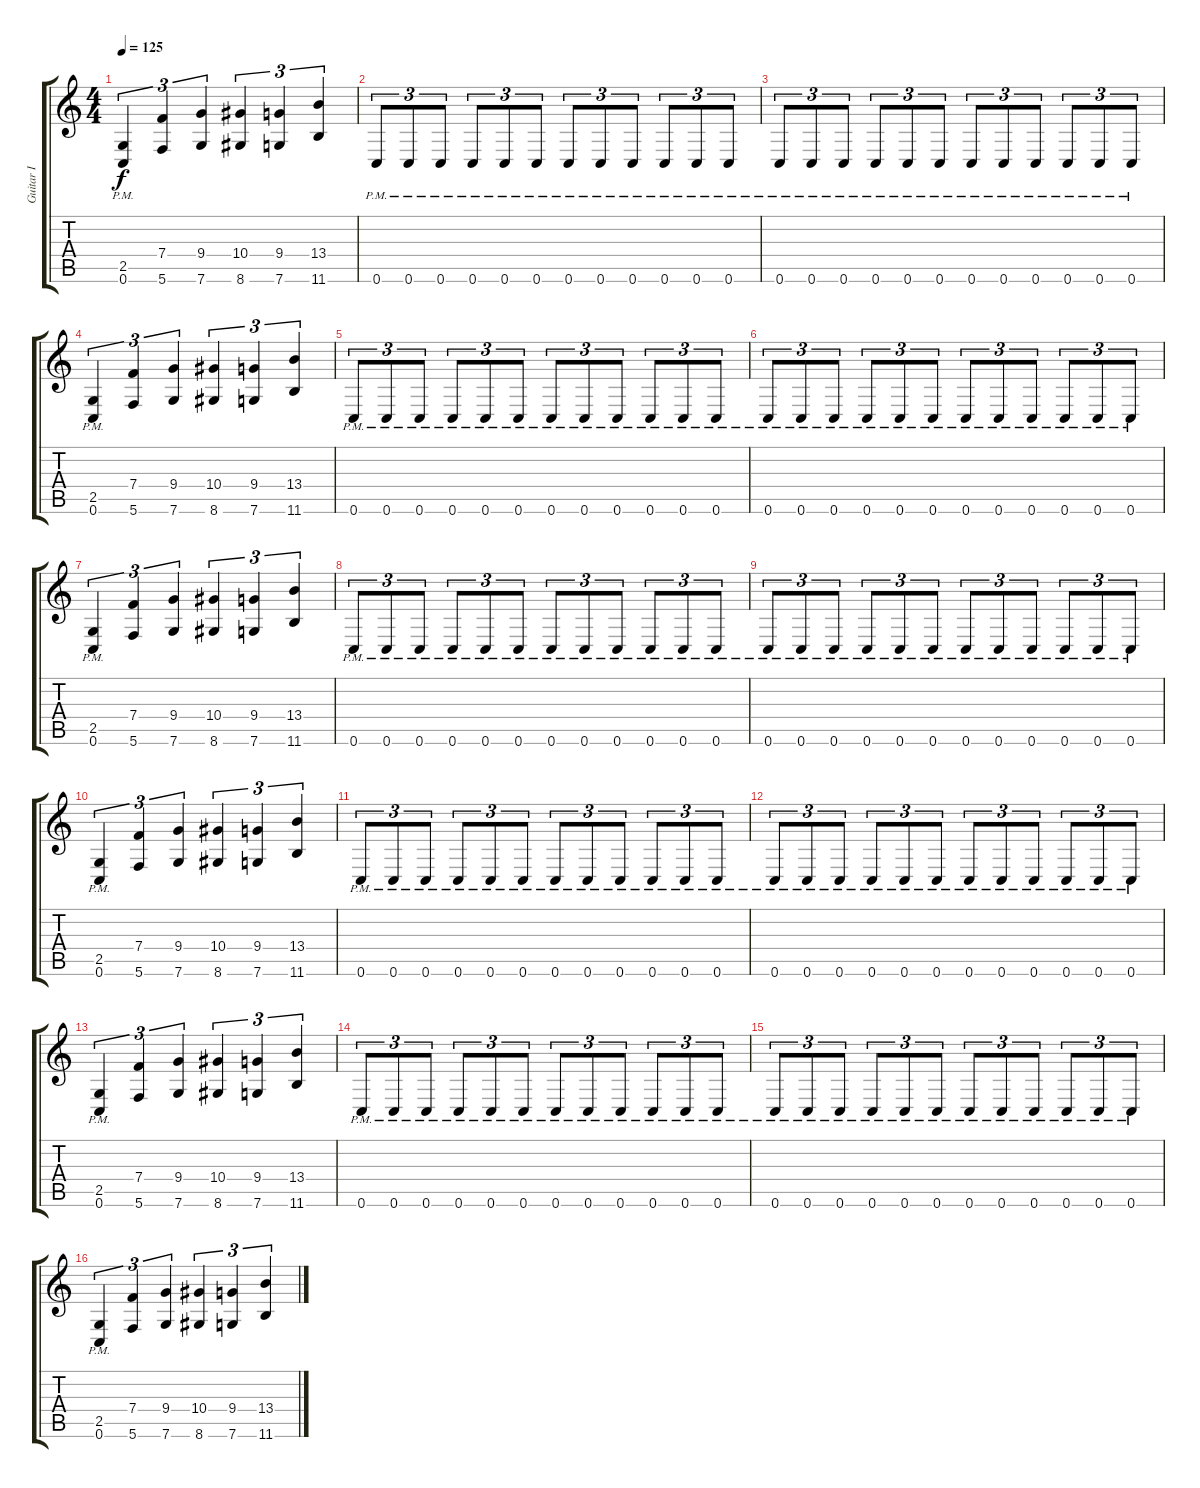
\track ("Guitar I" "Guitar I") {instrument distortionguitar}
\staff {score tabs}
\tuning (C4 G3 Eb3 Bb2 F2 C2) {hide}
\ts (4 4)
\tempo 125
\clef g2
\ks c
(2.5{pm} 0.6{pm}).4{tu (3 2) dy f} (7.4 5.6).4{tu (3 2)} (9.4 7.6).4{tu (3 2)} (10.4 8.6).4{tu (3 2)} (9.4 7.6).4{tu (3 2)} (13.4 11.6).4{tu (3 2)} |
0.6{pm}.8{tu (3 2)} 0.6{pm}.8{tu (3 2)} 0.6{pm}.8{tu (3 2)} 0.6{pm}.8{tu (3 2)} 0.6{pm}.8{tu (3 2)} 0.6{pm}.8{tu (3 2)} 0.6{pm}.8{tu (3 2)} 0.6{pm}.8{tu (3 2)} 0.6{pm}.8{tu (3 2)} 0.6{pm}.8{tu (3 2)} 0.6{pm}.8{tu (3 2)} 0.6{pm}.8{tu (3 2)} |
0.6{pm}.8{tu (3 2)} 0.6{pm}.8{tu (3 2)} 0.6{pm}.8{tu (3 2)} 0.6{pm}.8{tu (3 2)} 0.6{pm}.8{tu (3 2)} 0.6{pm}.8{tu (3 2)} 0.6{pm}.8{tu (3 2)} 0.6{pm}.8{tu (3 2)} 0.6{pm}.8{tu (3 2)} 0.6{pm}.8{tu (3 2)} 0.6{pm}.8{tu (3 2)} 0.6{pm}.8{tu (3 2)} |
(2.5{pm} 0.6{pm}).4{tu (3 2)} (7.4 5.6).4{tu (3 2)} (9.4 7.6).4{tu (3 2)} (10.4 8.6).4{tu (3 2)} (9.4 7.6).4{tu (3 2)} (13.4 11.6).4{tu (3 2)} |
0.6{pm}.8{tu (3 2)} 0.6{pm}.8{tu (3 2)} 0.6{pm}.8{tu (3 2)} 0.6{pm}.8{tu (3 2)} 0.6{pm}.8{tu (3 2)} 0.6{pm}.8{tu (3 2)} 0.6{pm}.8{tu (3 2)} 0.6{pm}.8{tu (3 2)} 0.6{pm}.8{tu (3 2)} 0.6{pm}.8{tu (3 2)} 0.6{pm}.8{tu (3 2)} 0.6{pm}.8{tu (3 2)} |
0.6{pm}.8{tu (3 2)} 0.6{pm}.8{tu (3 2)} 0.6{pm}.8{tu (3 2)} 0.6{pm}.8{tu (3 2)} 0.6{pm}.8{tu (3 2)} 0.6{pm}.8{tu (3 2)} 0.6{pm}.8{tu (3 2)} 0.6{pm}.8{tu (3 2)} 0.6{pm}.8{tu (3 2)} 0.6{pm}.8{tu (3 2)} 0.6{pm}.8{tu (3 2)} 0.6{pm}.8{tu (3 2)} |
(2.5{pm} 0.6{pm}).4{tu (3 2)} (7.4 5.6).4{tu (3 2)} (9.4 7.6).4{tu (3 2)} (10.4 8.6).4{tu (3 2)} (9.4 7.6).4{tu (3 2)} (13.4 11.6).4{tu (3 2)} |
0.6{pm}.8{tu (3 2)} 0.6{pm}.8{tu (3 2)} 0.6{pm}.8{tu (3 2)} 0.6{pm}.8{tu (3 2)} 0.6{pm}.8{tu (3 2)} 0.6{pm}.8{tu (3 2)} 0.6{pm}.8{tu (3 2)} 0.6{pm}.8{tu (3 2)} 0.6{pm}.8{tu (3 2)} 0.6{pm}.8{tu (3 2)} 0.6{pm}.8{tu (3 2)} 0.6{pm}.8{tu (3 2)} |
0.6{pm}.8{tu (3 2)} 0.6{pm}.8{tu (3 2)} 0.6{pm}.8{tu (3 2)} 0.6{pm}.8{tu (3 2)} 0.6{pm}.8{tu (3 2)} 0.6{pm}.8{tu (3 2)} 0.6{pm}.8{tu (3 2)} 0.6{pm}.8{tu (3 2)} 0.6{pm}.8{tu (3 2)} 0.6{pm}.8{tu (3 2)} 0.6{pm}.8{tu (3 2)} 0.6{pm}.8{tu (3 2)} |
(2.5{pm} 0.6{pm}).4{tu (3 2)} (7.4 5.6).4{tu (3 2)} (9.4 7.6).4{tu (3 2)} (10.4 8.6).4{tu (3 2)} (9.4 7.6).4{tu (3 2)} (13.4 11.6).4{tu (3 2)} |
0.6{pm}.8{tu (3 2)} 0.6{pm}.8{tu (3 2)} 0.6{pm}.8{tu (3 2)} 0.6{pm}.8{tu (3 2)} 0.6{pm}.8{tu (3 2)} 0.6{pm}.8{tu (3 2)} 0.6{pm}.8{tu (3 2)} 0.6{pm}.8{tu (3 2)} 0.6{pm}.8{tu (3 2)} 0.6{pm}.8{tu (3 2)} 0.6{pm}.8{tu (3 2)} 0.6{pm}.8{tu (3 2)} |
0.6{pm}.8{tu (3 2)} 0.6{pm}.8{tu (3 2)} 0.6{pm}.8{tu (3 2)} 0.6{pm}.8{tu (3 2)} 0.6{pm}.8{tu (3 2)} 0.6{pm}.8{tu (3 2)} 0.6{pm}.8{tu (3 2)} 0.6{pm}.8{tu (3 2)} 0.6{pm}.8{tu (3 2)} 0.6{pm}.8{tu (3 2)} 0.6{pm}.8{tu (3 2)} 0.6{pm}.8{tu (3 2)} |
(2.5{pm} 0.6{pm}).4{tu (3 2)} (7.4 5.6).4{tu (3 2)} (9.4 7.6).4{tu (3 2)} (10.4 8.6).4{tu (3 2)} (9.4 7.6).4{tu (3 2)} (13.4 11.6).4{tu (3 2)} |
0.6{pm}.8{tu (3 2)} 0.6{pm}.8{tu (3 2)} 0.6{pm}.8{tu (3 2)} 0.6{pm}.8{tu (3 2)} 0.6{pm}.8{tu (3 2)} 0.6{pm}.8{tu (3 2)} 0.6{pm}.8{tu (3 2)} 0.6{pm}.8{tu (3 2)} 0.6{pm}.8{tu (3 2)} 0.6{pm}.8{tu (3 2)} 0.6{pm}.8{tu (3 2)} 0.6{pm}.8{tu (3 2)} |
0.6{pm}.8{tu (3 2)} 0.6{pm}.8{tu (3 2)} 0.6{pm}.8{tu (3 2)} 0.6{pm}.8{tu (3 2)} 0.6{pm}.8{tu (3 2)} 0.6{pm}.8{tu (3 2)} 0.6{pm}.8{tu (3 2)} 0.6{pm}.8{tu (3 2)} 0.6{pm}.8{tu (3 2)} 0.6{pm}.8{tu (3 2)} 0.6{pm}.8{tu (3 2)} 0.6{pm}.8{tu (3 2)} |
(2.5{pm} 0.6{pm}).4{tu (3 2)} (7.4 5.6).4{tu (3 2)} (9.4 7.6).4{tu (3 2)} (10.4 8.6).4{tu (3 2)} (9.4 7.6).4{tu (3 2)} (13.4 11.6).4{tu (3 2)}
